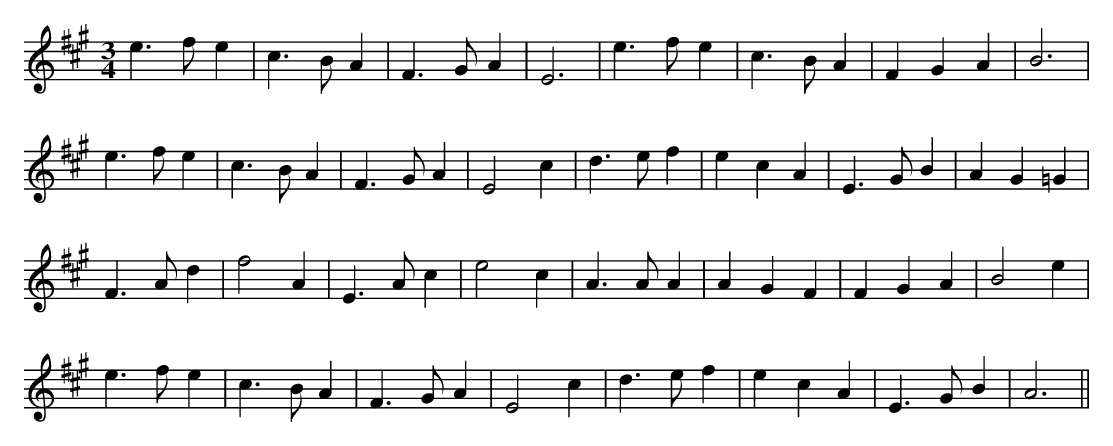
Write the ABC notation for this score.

X:1
M:3/4
K:A
e3 fe2 | c3 BA2 | F3 GA2 | E6 | e3 fe2 | c3 BA2 | F2 G2 A2 | B6 |
e3 fe2 | c3 BA2 | F3 GA2 | E4 c2 | d3 ef2 | e2 c2 A2 | E3 GB2 | A2 G2 =G2|
F3 Ad2 | f4 A2 | E3 Ac2 | e4 c2 | A3 AA2 | A2 G2 F2 | F2 G2 A2 | B4 e2 |
e3 fe2 | c3 BA2 | F3 GA2 | E4 c2 | d3 ef2 | e2 c2 A2 | E3 GB2 | A6 ||
